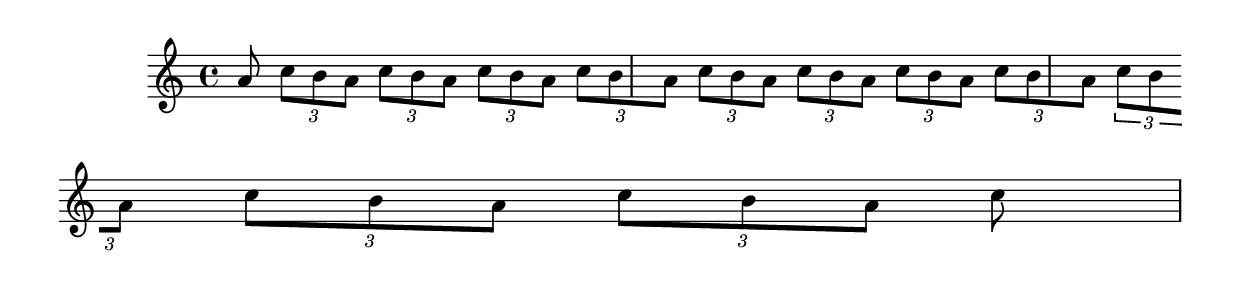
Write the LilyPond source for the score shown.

%% Do not edit this file; it is auto-generated from LSR http://lsr.dsi.unimi.it
%% This file is in the public domain.
\version "2.11.46"

\header {
  lsrtags = "rhythms"

  texidoc = "
This artificial example shows how both manual and automatic line breaks
may be permitted to within a beamed tuplet. Note that such off-beat
tuplets have to be beamed manually.

"
  doctitle = "Permitting line breaks within beamed tuplets"
} % begin verbatim
\layout {
  \context {
    \Voice
    % Permit line breaks within tuplets
    \remove "Forbid_line_break_engraver"
    % Allow beams to be broken at line breaks
    \override Beam #'breakable = ##t
  }
}
\relative c'' {
  a8
  \repeat unfold 8 { \times 2/3 { c[ b a] } }
  % Insert a manual line break within a tuplet
  \times 2/3 { c[ b \bar "" \break a] }
  \repeat unfold 2 { \times 2/3 { c[ b a] } }
  c8
}
